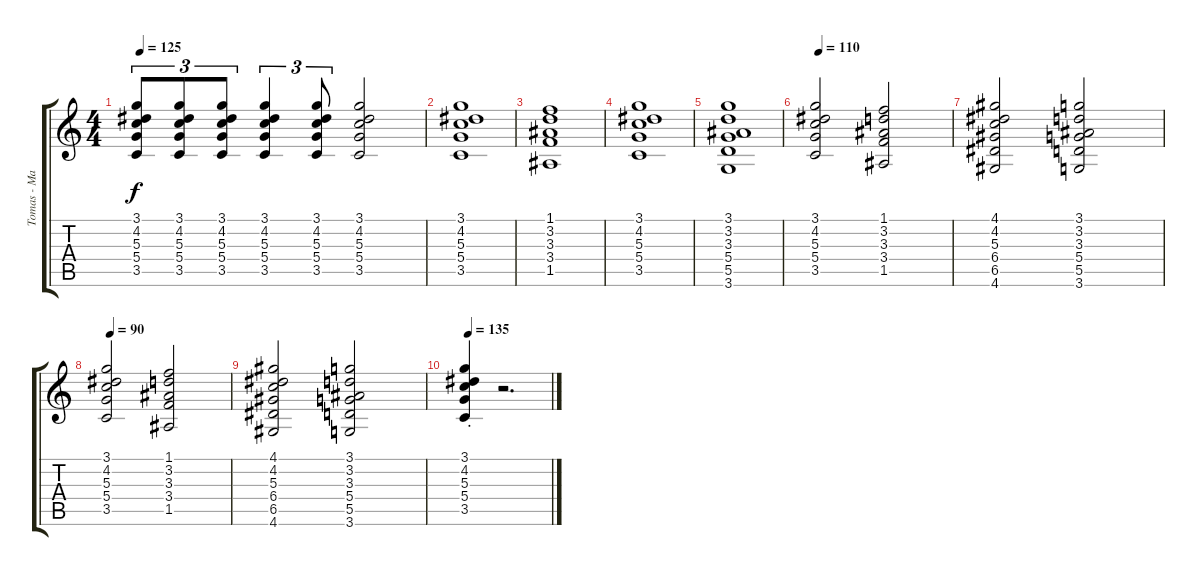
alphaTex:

\track ("Tomas - Main Guitar" "Tomas - Ma") {instrument distortionguitar}
\staff {score tabs}
\tuning (E4 B3 G3 D3 A2 E2) {hide}
\ts (4 4)
\tempo 125
\clef g2
\ks c
(3.1 4.2 5.3 5.4 3.5).8{tu (3 2) dy f} (3.1 4.2 5.3 5.4 3.5).8{tu (3 2)} (3.1 4.2 5.3 5.4 3.5).8{tu (3 2)} (3.1 4.2 5.3 5.4 3.5).4{tu (3 2)} (3.1 4.2 5.3 5.4 3.5).8{tu (3 2)} (3.1 4.2 5.3 5.4 3.5).2 |
(3.1 4.2 5.3 5.4 3.5).1 |
(1.1 3.2 3.3 3.4 1.5).1 |
(3.1 4.2 5.3 5.4 3.5).1 |
(3.1 3.2 3.3 5.4 5.5 3.6).1 |
\tempo 110
(3.1 4.2 5.3 5.4 3.5).2 (1.1 3.2 3.3 3.4 1.5).2 |
(4.1 4.2 5.3 6.4 6.5 4.6).2 (3.1 3.2 3.3 5.4 5.5 3.6).2 |
\tempo 90
(3.1 4.2 5.3 5.4 3.5).2 (1.1 3.2 3.3 3.4 1.5).2 |
(4.1 4.2 5.3 6.4 6.5 4.6).2 (3.1 3.2 3.3 5.4 5.5 3.6).2 |
\tempo 135
(3.1{st} 4.2{st} 5.3{st} 5.4{st} 3.5{st}).4 r.2{d}
